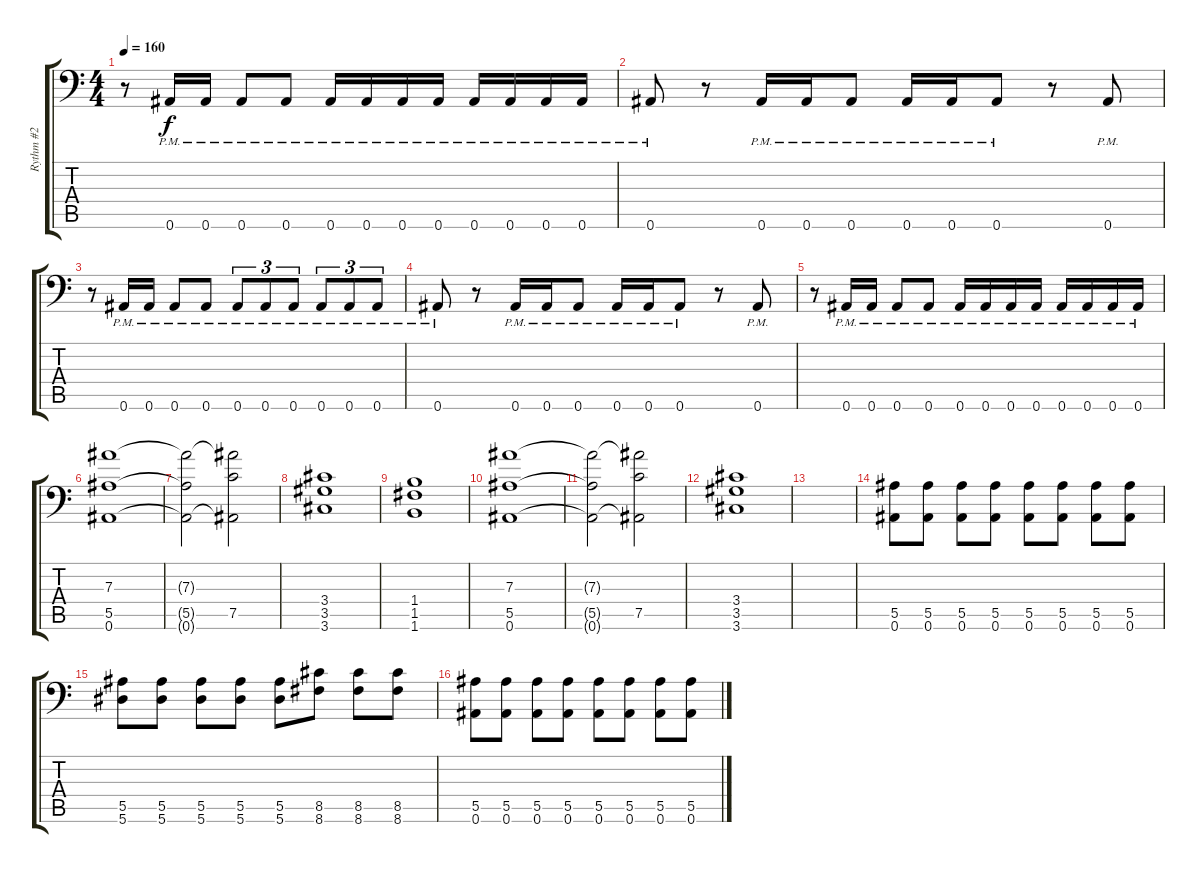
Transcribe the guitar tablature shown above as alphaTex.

\track ("Rythm #2" "Rythm #2") {instrument distortionguitar}
\staff {score tabs}
\tuning (C4 G3 Eb3 Bb2 F2 Bb1) {hide}
\ts (4 4)
\tempo 160
\clef f4
\ks c
r.8{dy f} 0.6{pm}.16 0.6{pm}.16 0.6{pm}.8 0.6{pm}.8 0.6{pm}.16 0.6{pm}.16 0.6{pm}.16 0.6{pm}.16 0.6{pm}.16 0.6{pm}.16 0.6{pm}.16 0.6{pm}.16 |
0.6{pm}.8 r.8 0.6{pm}.16 0.6{pm}.16 0.6{pm}.8 0.6{pm}.16 0.6{pm}.16 0.6{pm}.8 r.8 0.6{pm}.8 |
r.8 0.6{pm}.16 0.6{pm}.16 0.6{pm}.8 0.6{pm}.8 0.6{pm}.8{tu (3 2)} 0.6{pm}.8{tu (3 2)} 0.6{pm}.8{tu (3 2)} 0.6{pm}.8{tu (3 2)} 0.6{pm}.8{tu (3 2)} 0.6{pm}.8{tu (3 2)} |
0.6{pm}.8 r.8 0.6{pm}.16 0.6{pm}.16 0.6{pm}.8 0.6{pm}.16 0.6{pm}.16 0.6{pm}.8 r.8 0.6{pm}.8 |
r.8 0.6{pm}.16 0.6{pm}.16 0.6{pm}.8 0.6{pm}.8 0.6{pm}.16 0.6{pm}.16 0.6{pm}.16 0.6{pm}.16 0.6{pm}.16 0.6{pm}.16 0.6{pm}.16 0.6{pm}.16 |
(7.3 5.5 0.6).1 |
(7.3{t} 5.5{t} 0.6{t}).2 (7.3{t} 7.5 0.6{t}).2 |
(3.4 3.5 3.6).1 |
(1.4 1.5 1.6).1 |
(7.3 5.5 0.6).1 |
(7.3{t} 5.5{t} 0.6{t}).2 (7.3{t} 7.5 0.6{t}).2 |
(3.4 3.5 3.6).1 |
|
(5.5 0.6).8{instrument distortionguitar} (5.5 0.6).8 (5.5 0.6).8 (5.5 0.6).8 (5.5 0.6).8 (5.5 0.6).8 (5.5 0.6).8 (5.5 0.6).8 |
(5.5 5.6).8 (5.5 5.6).8 (5.5 5.6).8 (5.5 5.6).8 (5.5 5.6).8 (8.5 8.6).8 (8.5 8.6).8 (8.5 8.6).8 |
(5.5 0.6).8 (5.5 0.6).8 (5.5 0.6).8 (5.5 0.6).8 (5.5 0.6).8 (5.5 0.6).8 (5.5 0.6).8 (5.5 0.6).8
